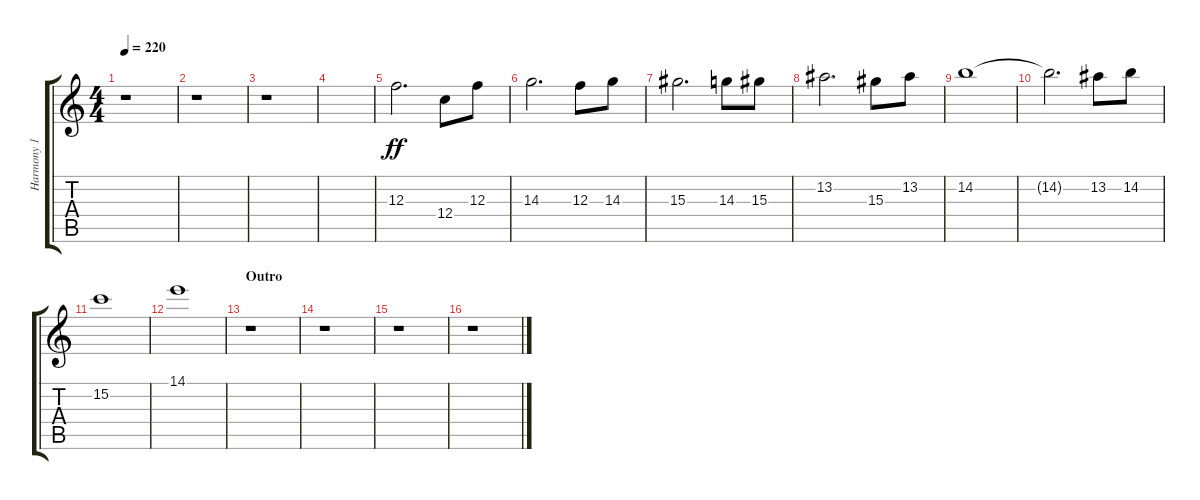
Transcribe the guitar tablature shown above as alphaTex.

\track ("Harmony 1" "Harmony 1") {instrument overdrivenguitar}
\staff {score tabs}
\tuning (D4 A3 F3 C3 G2 C2) {hide}
\ts (4 4)
\tempo 220
\clef g2
\ks aminor
r.1{dy ff} |
r.1 |
r.1 |
|
12.3.2{d} 12.4.8 12.3.8 |
14.3.2{d} 12.3.8 14.3.8 |
15.3.2{d} 14.3.8 15.3.8 |
13.2.2{d} 15.3.8 13.2.8 |
14.2.1 |
14.2{t}.2{d} 13.2.8 14.2.8 |
15.2.1 |
14.1.1 |
\section ("" "Outro")
r.1 |
r.1 |
r.1 |
r.1
